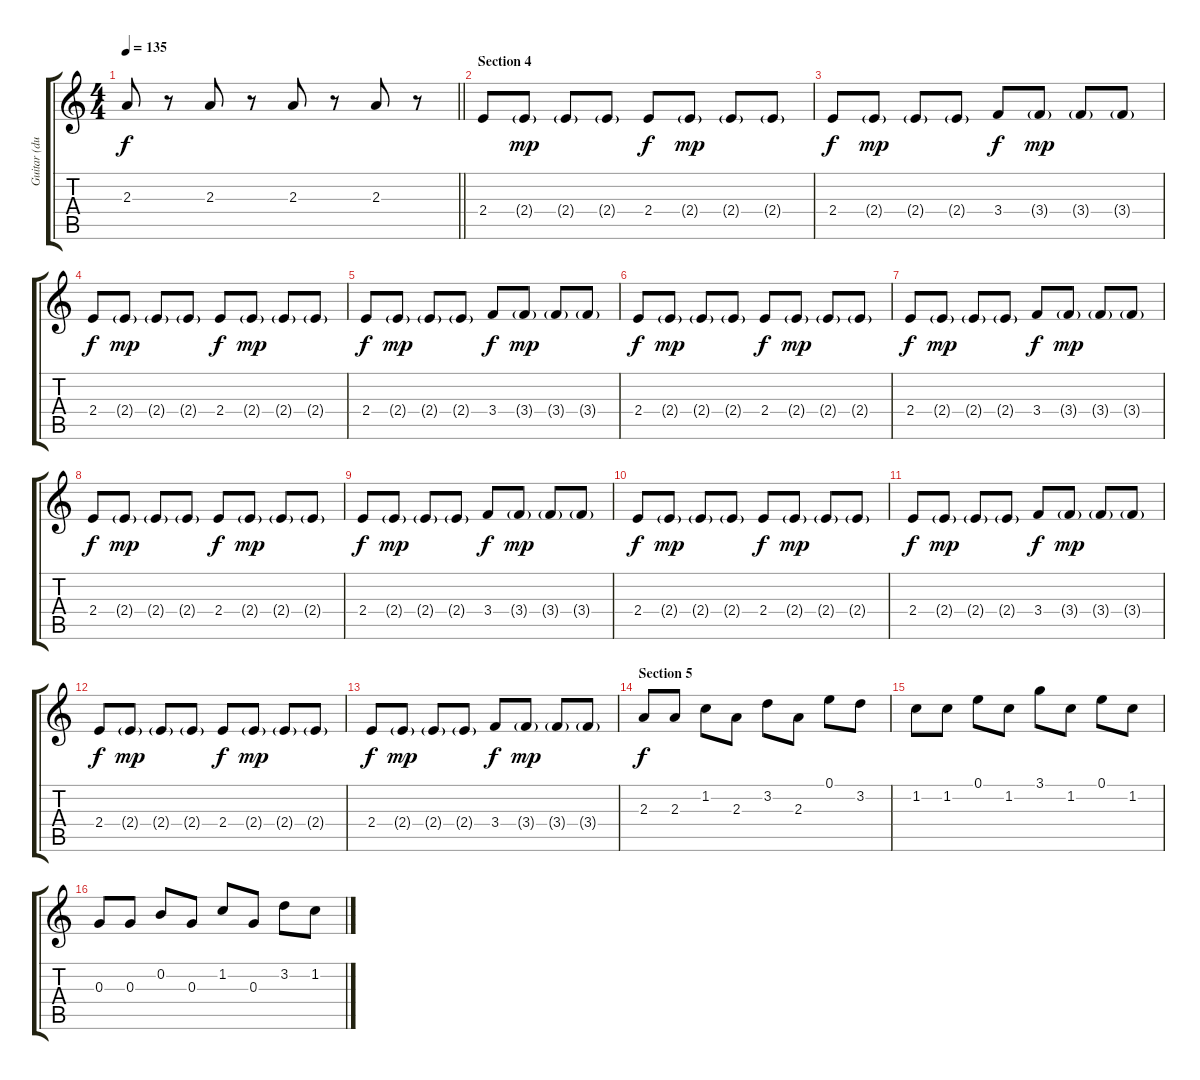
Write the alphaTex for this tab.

\track ("Guitar (dub)" "Guitar (du") {instrument overdrivenguitar}
\staff {score tabs}
\tuning (E4 B3 G3 D3 A2 E2) {hide}
\ts (4 4)
\tempo 135
\clef g2
\barLineRight lightlight
\ks c
2.3.8{dy f} r.8 2.3.8 r.8 2.3.8 r.8 2.3.8 r.8 |
\section ("" "Section 4")
2.4.8 2.4{g}.8{dy mp} 2.4{g}.8 2.4{g}.8 2.4.8{dy f} 2.4{g}.8{dy mp} 2.4{g}.8 2.4{g}.8 |
2.4.8{dy f} 2.4{g}.8{dy mp} 2.4{g}.8 2.4{g}.8 3.4.8{dy f} 3.4{g}.8{dy mp} 3.4{g}.8 3.4{g}.8 |
2.4.8{dy f} 2.4{g}.8{dy mp} 2.4{g}.8 2.4{g}.8 2.4.8{dy f} 2.4{g}.8{dy mp} 2.4{g}.8 2.4{g}.8 |
2.4.8{dy f} 2.4{g}.8{dy mp} 2.4{g}.8 2.4{g}.8 3.4.8{dy f} 3.4{g}.8{dy mp} 3.4{g}.8 3.4{g}.8 |
2.4.8{dy f} 2.4{g}.8{dy mp} 2.4{g}.8 2.4{g}.8 2.4.8{dy f} 2.4{g}.8{dy mp} 2.4{g}.8 2.4{g}.8 |
2.4.8{dy f} 2.4{g}.8{dy mp} 2.4{g}.8 2.4{g}.8 3.4.8{dy f} 3.4{g}.8{dy mp} 3.4{g}.8 3.4{g}.8 |
2.4.8{dy f} 2.4{g}.8{dy mp} 2.4{g}.8 2.4{g}.8 2.4.8{dy f} 2.4{g}.8{dy mp} 2.4{g}.8 2.4{g}.8 |
2.4.8{dy f} 2.4{g}.8{dy mp} 2.4{g}.8 2.4{g}.8 3.4.8{dy f} 3.4{g}.8{dy mp} 3.4{g}.8 3.4{g}.8 |
2.4.8{dy f} 2.4{g}.8{dy mp} 2.4{g}.8 2.4{g}.8 2.4.8{dy f} 2.4{g}.8{dy mp} 2.4{g}.8 2.4{g}.8 |
2.4.8{dy f} 2.4{g}.8{dy mp} 2.4{g}.8 2.4{g}.8 3.4.8{dy f} 3.4{g}.8{dy mp} 3.4{g}.8 3.4{g}.8 |
2.4.8{dy f} 2.4{g}.8{dy mp} 2.4{g}.8 2.4{g}.8 2.4.8{dy f} 2.4{g}.8{dy mp} 2.4{g}.8 2.4{g}.8 |
2.4.8{dy f} 2.4{g}.8{dy mp} 2.4{g}.8 2.4{g}.8 3.4.8{dy f} 3.4{g}.8{dy mp} 3.4{g}.8 3.4{g}.8 |
\section ("" "Section 5")
2.3.8{dy f} 2.3.8 1.2.8 2.3.8 3.2.8 2.3.8 0.1.8 3.2.8 |
1.2.8 1.2.8 0.1.8 1.2.8 3.1.8 1.2.8 0.1.8 1.2.8 |
0.3.8 0.3.8 0.2.8 0.3.8 1.2.8 0.3.8 3.2.8 1.2.8
